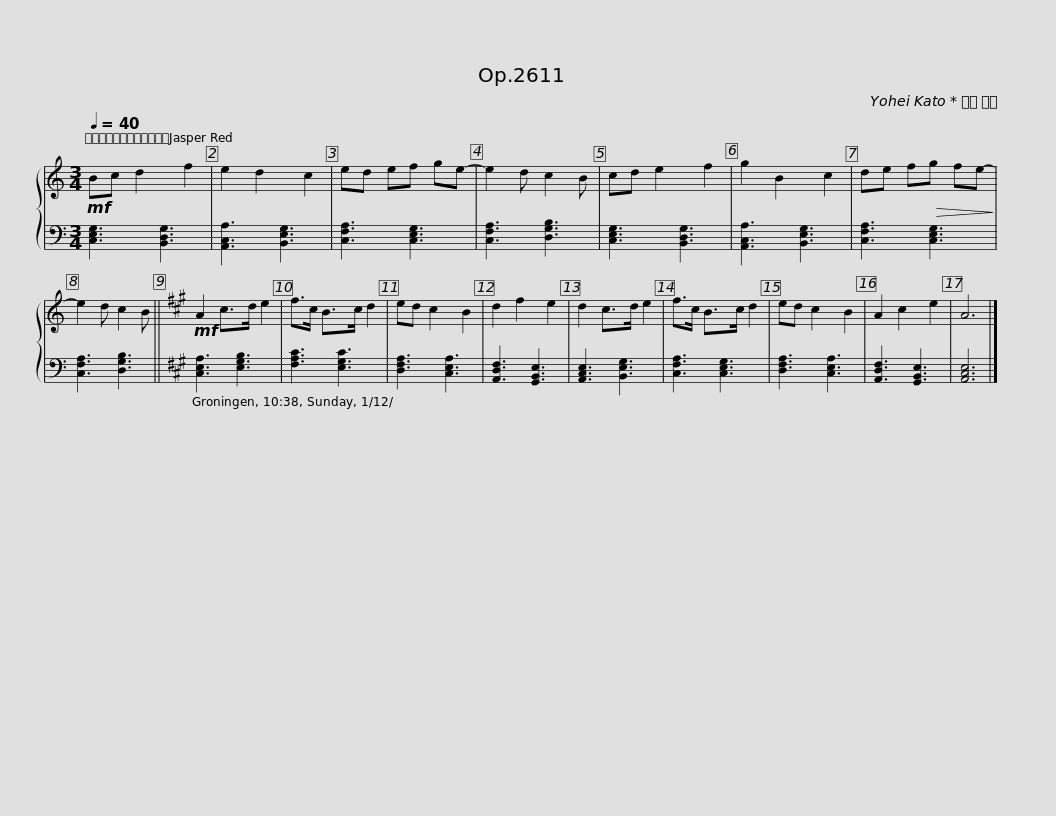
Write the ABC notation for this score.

X:1
%%score { 1 | 2 }
L:1/8
Q:1/4=40
M:3/4
I:linebreak $
K:C
V:1 treble
V:2 bass
V:1
!mf! Bc d2 f2 | e2 d2 c2 | ed ef ge- | e2 d c2 B | cd e2 f2 | %5
 g2 B2 c2 | de f!>(!g fe-!>)! | e2 d c2 B ||$[K:A]!mf! A2 c>d e2 | f>c B>c d2 | %10
 ed c2 B2 | d2 f2 e2 | d2 c>d e2 | f>c B>c d2 | ed c2 B2 | %15
 A2 c2 e2 | A6 |] %17
V:2
 [C,E,G,]3 [B,,D,G,]3 | [A,,C,A,]3 [B,,E,G,]3 | [C,F,A,]3 [C,E,G,]3 | [C,F,A,]3 [D,G,B,]3 | [C,E,G,]3 [B,,D,G,]3 | %5
 [A,,C,A,]3 [B,,E,G,]3 | [C,F,A,]3 [C,E,G,]3 | [C,F,A,]3 [D,G,B,]3 ||$[K:A] [C,E,A,]3 [E,G,B,]3 | [F,A,C]3 [E,G,C]3 | %10
 [D,F,A,]3 [C,E,A,]3 | [A,,D,F,]3 [G,,B,,E,]3 | [A,,C,E,]3 [B,,E,G,]3 | [C,F,A,]3 [C,E,G,]3 | [D,F,A,]3 [C,E,A,]3 | %15
 [A,,D,F,]3 [G,,B,,E,]3 | [A,,C,E,]6 |] %17
